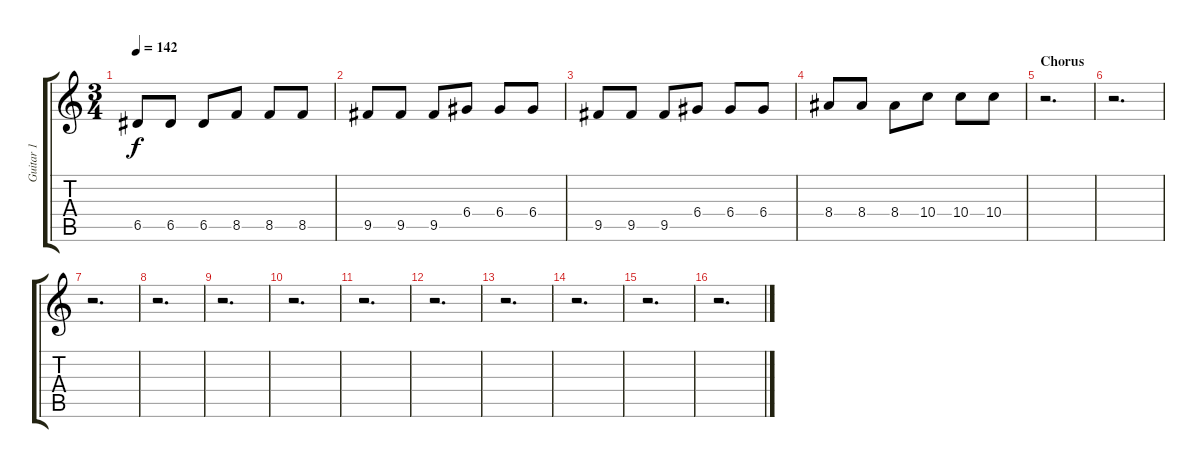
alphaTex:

\track ("Guitar 1" "Guitar 1") {instrument distortionguitar}
\staff {score tabs}
\tuning (E4 B3 G3 D3 A2 E2) {hide}
\ts (3 4)
\tempo 142
\clef g2
\ks c
6.5.8{dy f} 6.5.8 6.5.8 8.5.8 8.5.8 8.5.8 |
9.5.8 9.5.8 9.5.8 6.4.8 6.4.8 6.4.8 |
9.5.8 9.5.8 9.5.8 6.4.8 6.4.8 6.4.8 |
8.4.8 8.4.8 8.4.8 10.4.8 10.4.8 10.4.8 |
\section ("" "Chorus")
r.2{d} |
r.2{d} |
r.2{d} |
r.2{d} |
r.2{d} |
r.2{d} |
r.2{d} |
r.2{d} |
r.2{d} |
r.2{d} |
r.2{d} |
r.2{d}
